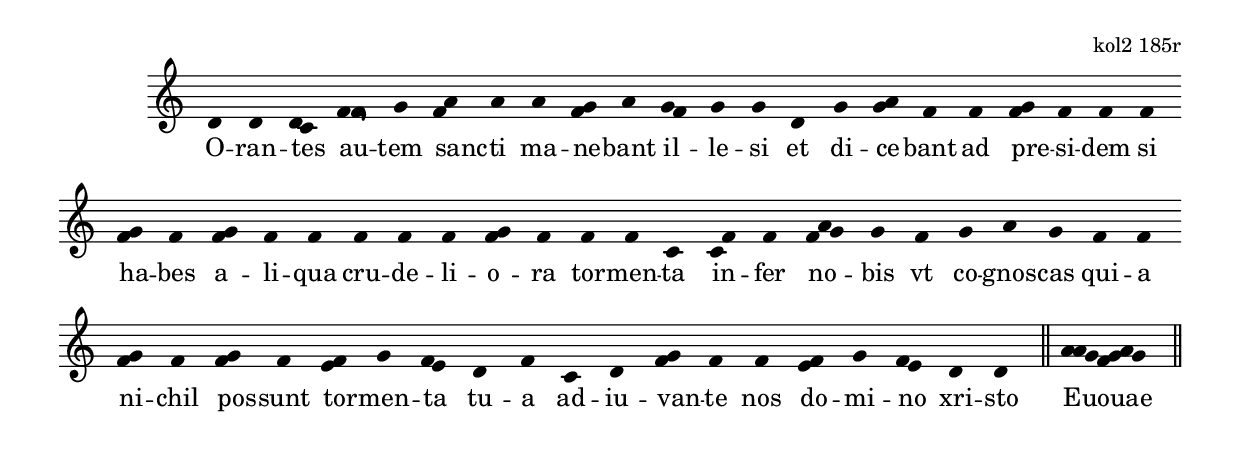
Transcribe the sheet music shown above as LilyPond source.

\version "2.19.32"

\include "../lib/synopsis.ily"

\score {
  \transpose c c' {
    \plainchant
    d d \melisma { d c } \bar "" \melisma { f \strophicus f } g \bar "" \melisma { f a } a \bar ""
    a \melisma { f g } a \bar "" \melisma { g f } g g \bar ""
    d \bar "" g \melisma { g a } \bar "" f \bar "" f \bar "" \melisma { f g } f f \bar ""
    f \bar "" \melisma { f g } f \bar "" \melisma { f g } f f \bar "" f f f \melisma { f g } f \bar "" f f c \bar ""
    \melisma { c f } f \bar "" \melisma { f a g } g \bar ""
    f \bar "" g a g \bar ""
    f f \bar "" \melisma { f g } f \bar "" \melisma { f g } f \bar "" \melisma { e f } g \melisma { f e } \bar "" d f \bar ""
    c d \melisma { f g } f \bar "" f \bar "" \melisma { e f } g \melisma { f e } \bar "" d d \bar "||"

    \melisma { a a g f g a g } \bar "||"
  }
  \addlyrics {
    O -- ran -- tes au -- tem sanc -- ti
    ma -- ne -- bant il -- le -- si
    et di -- ce -- bant ad pre -- si -- dem
    si ha -- bes a -- li -- qua cru -- de -- li -- o -- ra tor -- men -- ta
    in -- fer no -- bis
    vt co -- gnos -- cas
    qui -- a ni -- chil pos -- sunt tor -- men -- ta tu -- a
    ad -- iu -- van -- te nos do -- mi -- no xri -- sto

    Euouae
  }
  \header {
    fontes = "kol2 185r"
  }
}
